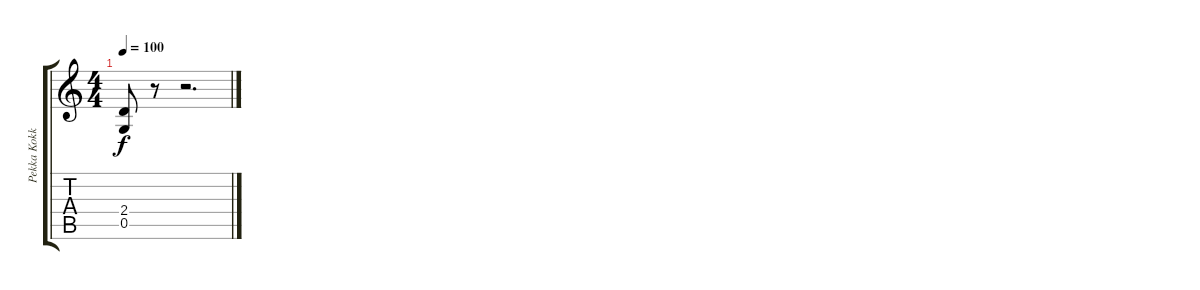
\track ("Pekka Kokko " "Pekka Kokk") {instrument distortionguitar}
\staff {score tabs}
\tuning (D4 A3 F3 C3 G2 D2) {hide}
\ts (4 4)
\tempo 100
\clef g2
\ks c
(2.4 0.5).8{dy f} r.8 r.2{d}
